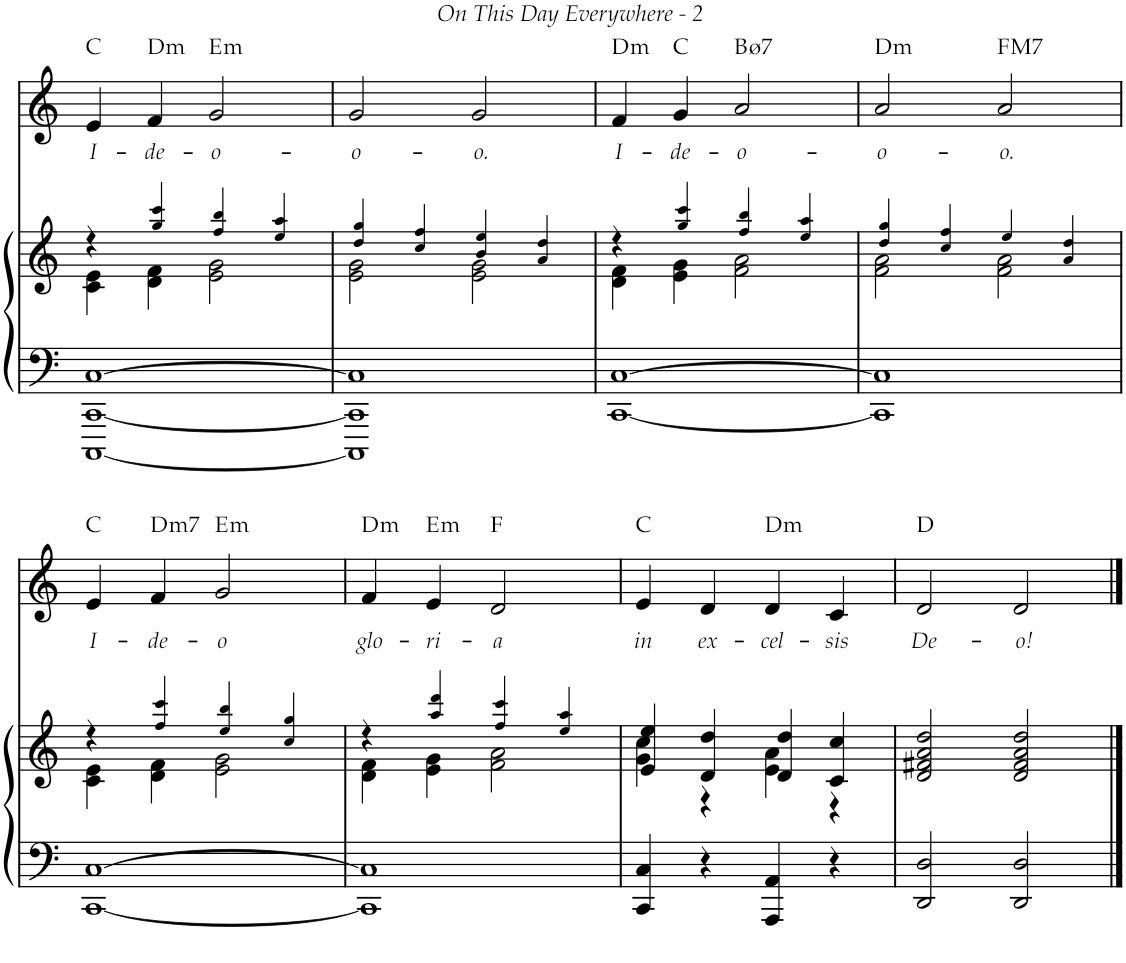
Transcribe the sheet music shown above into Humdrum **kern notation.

**kern	**kern	**kern	**text	**harte
*part2	*part2	*part1	*part1	*part1
*staff3	*staff2	*staff1	*staff1	*
*I"Piano	*	*I"Voice	*	*
*I'Pno	*	*	*	*
!!LO:PB:g=z
*clefF4	*clefG2	*clefG2	*	*
*k[]	*k[]	*k[]	*	*
*M2/2	*M2/2	*M2/2	*	*
=13	=13	=13	=13	=13
*	*^	*	*	*
!	!	!	!	!LO:LY:b	!
[1CCC [1CC [1C	4r	4c\ 4e\	4e/	I-	C:maj
!	!	!	!	!LO:LY:b	!LO:H:kt=m
.	4gg!/ 4ccc!/	4d\ 4f\	4f/	-de-	D:min
!	!	!	!	!LO:LY:b	!LO:H:kt=m
.	4ff!/ 4bb!/	2e\ 2g\	2g/	-o-	E:min
.	4ee!/ 4aa!/	.	.	.	.
=14	=14	=14	=14	=14	=14
!	!	!	!	!LO:LY:b	!
1CCC] 1CC] 1C]	4dd!/ 4gg!/	2e\ 2g\	2g/	-o-	.
.	4cc!/ 4ff!/	.	.	.	.
!	!	!	!	!LO:LY:b	!
.	4b!/ 4ee!/	2e\ 2g\	2g/	-o.	.
.	4a!/ 4dd!/	.	.	.	.
=15	=15	=15	=15	=15	=15
!	!	!	!	!LO:LY:b	!LO:H:kt=m
[1CC [1C	4r	4d\ 4f\	4f/	I-	D:min
!	!	!	!	!LO:LY:b	!
.	4gg!/ 4ccc!/	4e\ 4g\	4g/	-de-	C:maj
!	!	!	!	!LO:LY:b	!LO:H:kt=7
.	4ff!/ 4bb!/	2f\ 2a\	2a/	-o-	B:hdim7
.	4ee!/ 4aa!/	.	.	.	.
=16	=16	=16	=16	=16	=16
!	!	!	!	!LO:LY:b	!LO:H:kt=m
1CC] 1C]	4dd!/ 4gg!/	2f\ 2a\	2a/	-o-	D:min
.	4cc!/ 4ff!/	.	.	.	.
!	!	!	!	!LO:LY:b	!LO:H:kt=M7
.	4ee!/	2f\ 2a\	2a/	-o.	F:maj7
.	4a!/ 4dd!/	.	.	.	.
!!LO:LB:g=z
=17	=17	=17	=17	=17	=17
!	!	!	!	!LO:LY:b	!
[1CC [1C	4r	4c\ 4e\	4e/	I-	C:maj
!	!	!	!	!LO:LY:b	!LO:H:kt=m7
.	4ff!/ 4ccc!/	4d\ 4f\	4f/	-de-	D:min7
!	!	!	!	!LO:LY:b	!LO:H:kt=m
.	4ee!/ 4bb!/	2e\ 2g\	2g/	-o	E:min
.	4cc!/ 4gg!/	.	.	.	.
=18	=18	=18	=18	=18	=18
!	!	!	!	!LO:LY:b	!LO:H:kt=m
1CC] 1C]	4r	4d\ 4f\	4f/	glo-	D:min
!	!	!	!	!LO:LY:b	!LO:H:kt=m
.	4aa!/ 4ddd!/	4e\ 4g\	4e/	-ri-	E:min
!	!	!	!	!LO:LY:b	!
.	4ff!/ 4ccc!/	2f\ 2a\	2d/	-a	F:maj
.	4ee!/ 4aa!/	.	.	.	.
=19	=19	=19	=19	=19	=19
!	!	!	!	!LO:LY:b	!
4CC/ 4C/	4e/ 4ee/	4g\ 4cc\	4e/	in	C:maj
!	!	!	!	!LO:LY:b	!
4r	4d/ 4dd/	4r	4d/	ex-	.
!	!	!	!	!LO:LY:b	!LO:H:kt=m
4AAA/ 4AA/	4d/ 4dd/	4e\ 4a\	4d/	-cel-	D:min
!	!	!	!	!LO:LY:b	!
4r	4c/ 4cc/	4r	4c/	-sis	.
=20	=20	=20	=20	=20	=20
!	!	!	!	!LO:LY:b	!
*	*v	*v	*	*	*
2DD/ 2D/	2d/ 2f#X/ 2a/ 2dd/	2d/	De-	D:maj
!	!	!	!LO:LY:b	!LO:H:kt=N.C.
2DD/ 2D/	2d/ 2f#/ 2a/ 2dd/	2d/	-o!	N
==	==	==	==	==
*-	*-	*-	*-	*-
